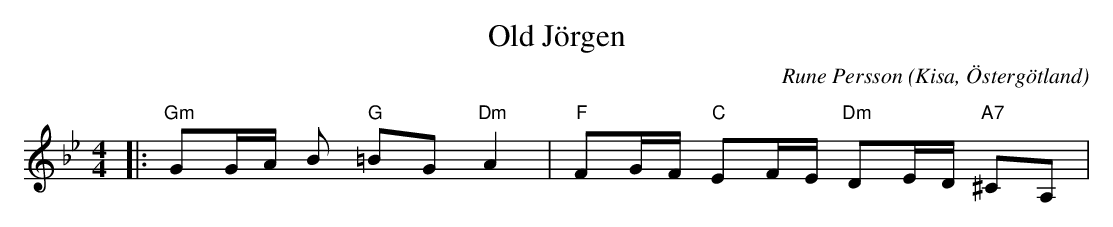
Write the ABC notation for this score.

X:1
T:Old Jörgen
C:Rune Persson
O:Kisa, Östergötland
Q:70
M:4/4
L:1/8
K:Gm
|:"Gm"GG/A/ B "G"=BG"Dm"A2|"F"FG/F/ "C"EF/E/ "Dm"DE/D/ "A7"^CA,|
